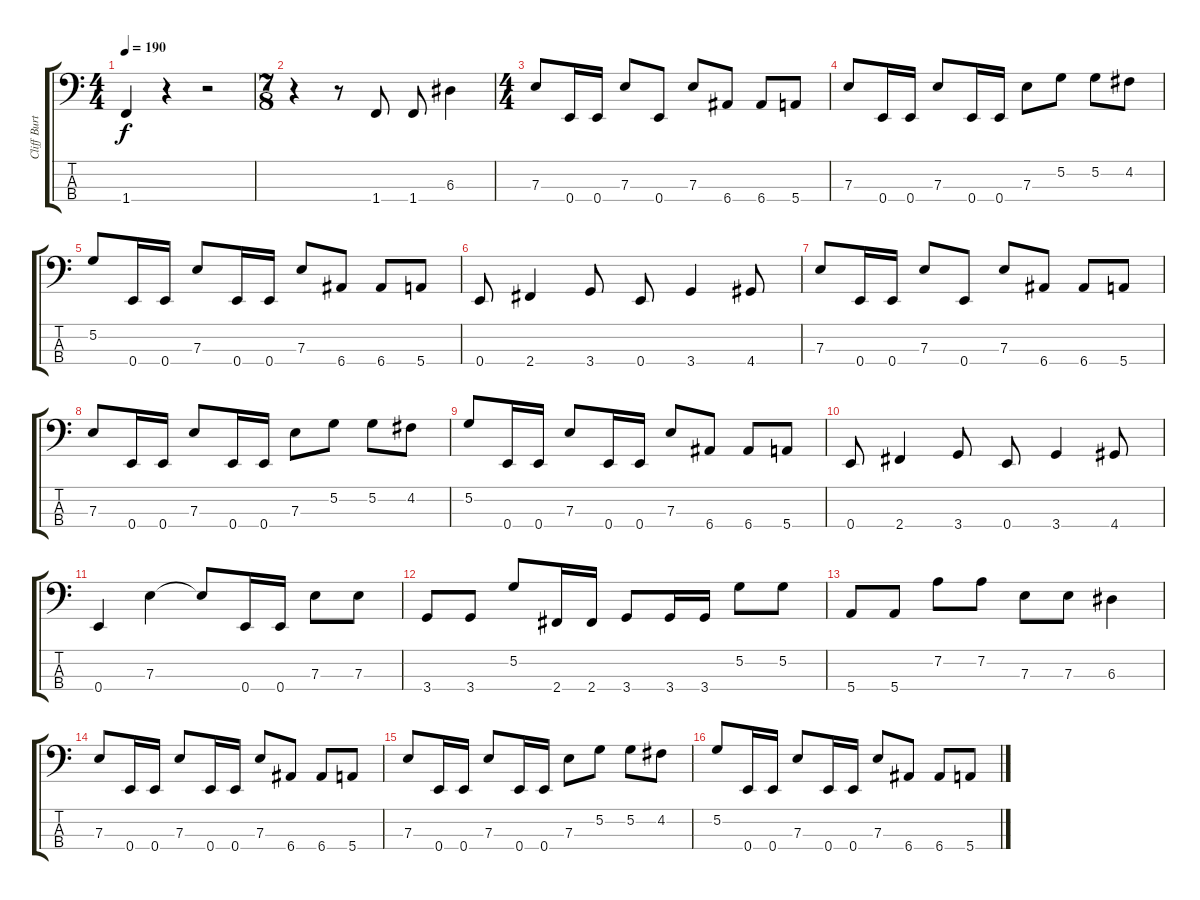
\track ("Cliff Burton" "Cliff Burt") {instrument electricbassfinger}
\staff {score tabs}
\tuning (G2 D2 A1 E1) {hide}
\ts (4 4)
\tempo 190
\clef f4
\ks c
1.4.4{dy f} r.4 r.2 |
\ts (7 8)
r.4 r.8 1.4.8 1.4.8 6.3.4 |
\ts (4 4)
7.3.8 0.4.16 0.4.16 7.3.8 0.4.8 7.3.8 6.4.8 6.4.8 5.4.8 |
7.3.8 0.4.16 0.4.16 7.3.8 0.4.16 0.4.16 7.3.8 5.2.8 5.2.8 4.2.8 |
5.2.8 0.4.16 0.4.16 7.3.8 0.4.16 0.4.16 7.3.8 6.4.8 6.4.8 5.4.8 |
0.4.8 2.4.4 3.4.8 0.4.8 3.4.4 4.4.8 |
7.3.8 0.4.16 0.4.16 7.3.8 0.4.8 7.3.8 6.4.8 6.4.8 5.4.8 |
7.3.8 0.4.16 0.4.16 7.3.8 0.4.16 0.4.16 7.3.8 5.2.8 5.2.8 4.2.8 |
5.2.8 0.4.16 0.4.16 7.3.8 0.4.16 0.4.16 7.3.8 6.4.8 6.4.8 5.4.8 |
0.4.8 2.4.4 3.4.8 0.4.8 3.4.4 4.4.8 |
0.4.4 7.3.4 7.3{t}.8 0.4.16 0.4.16 7.3.8 7.3.8 |
3.4.8 3.4.8 5.2.8 2.4.16 2.4.16 3.4.8 3.4.16 3.4.16 5.2.8 5.2.8 |
5.4.8 5.4.8 7.2.8 7.2.8 7.3.8 7.3.8 6.3.4 |
7.3.8 0.4.16 0.4.16 7.3.8 0.4.16 0.4.16 7.3.8 6.4.8 6.4.8 5.4.8 |
7.3.8 0.4.16 0.4.16 7.3.8 0.4.16 0.4.16 7.3.8 5.2.8 5.2.8 4.2.8 |
5.2.8 0.4.16 0.4.16 7.3.8 0.4.16 0.4.16 7.3.8 6.4.8 6.4.8 5.4.8
